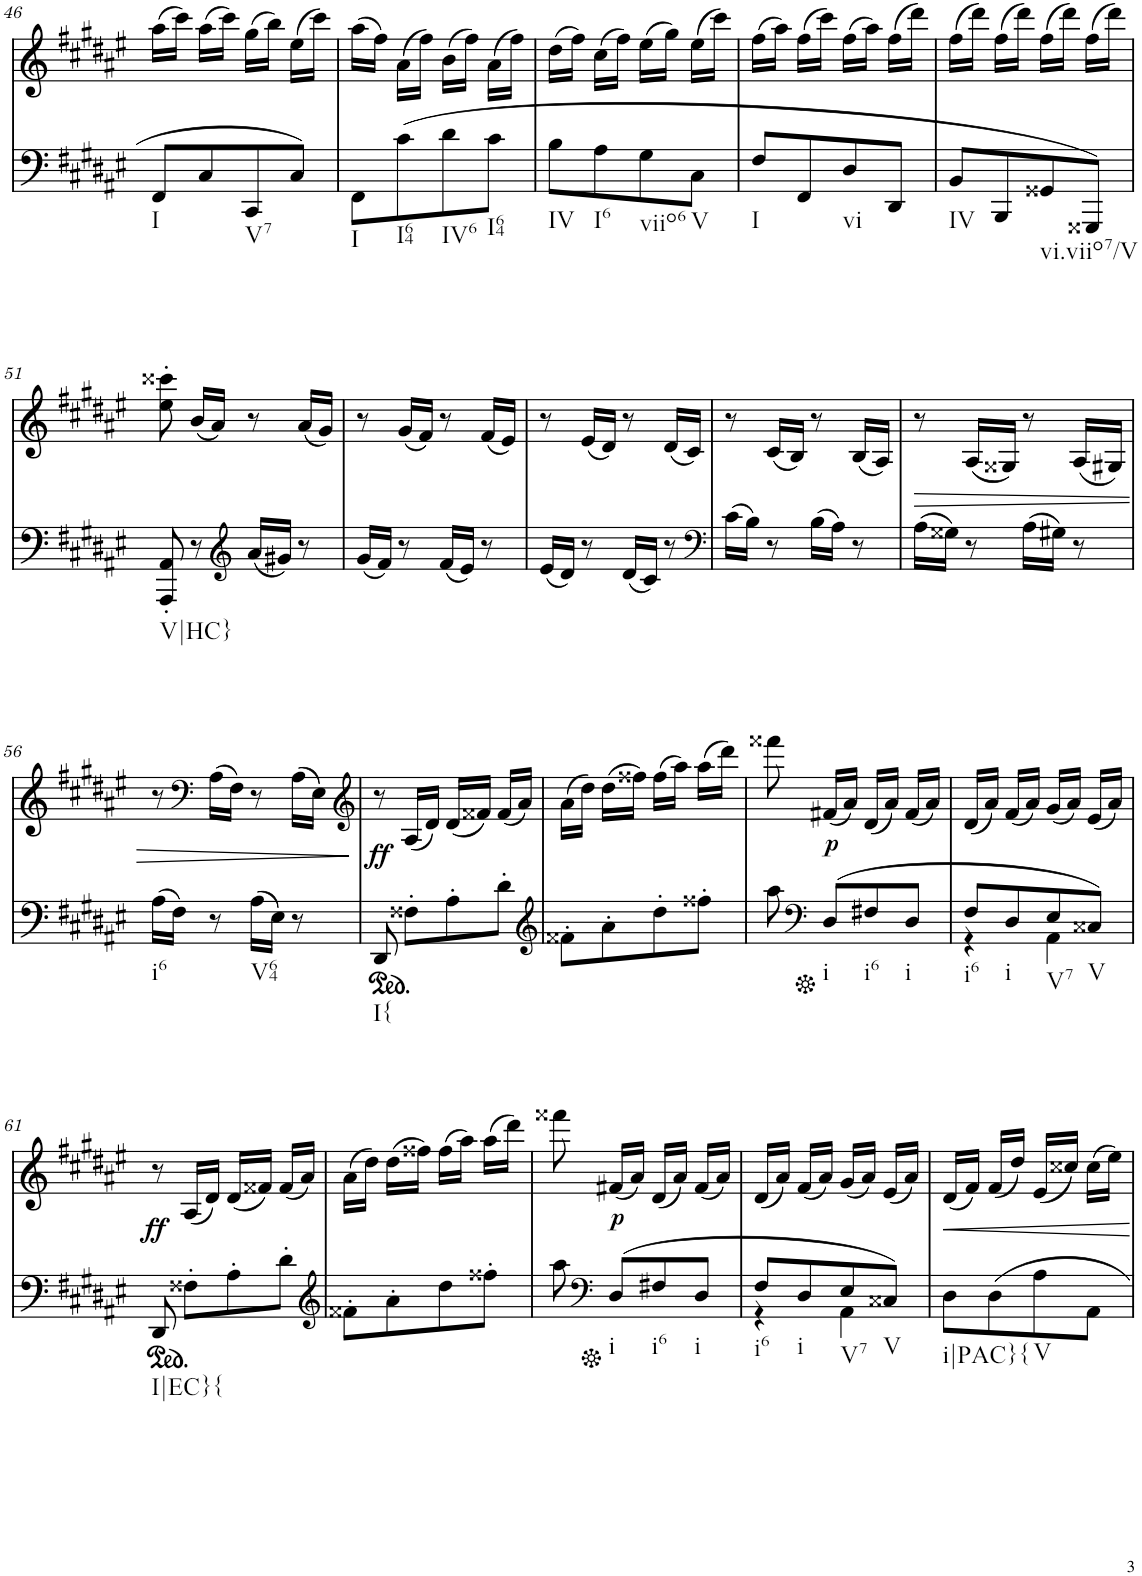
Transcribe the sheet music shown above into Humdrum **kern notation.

**kern	**kern	**text	**dynam
*part2	*part1	*part1	*part1
*staff2	*staff1	*staff1	*staff1
*I"piano	*I"piano	*	*
*I'Pno	*I'Pno	*	*
!!LO:PB:g=z
*clefF4	*clefG2	*	*
*k[f#c#g#d#a#e#]	*k[f#c#g#d#a#e#]	*	*
*F#:	*F#:	*	*
*M2/4	*M2/4	*	*
=46	=46	=46	=46
!LO:TX:b:t=I	!	!	!
8FF#/L	(16aa#\LL	.	.
.	16ccc#\JJ)	.	.
8C#/	(16aa#\LL	.	.
.	16ccc#\JJ)	.	.
!LO:TX:b:t=V7	!	!	!
8CC#/	(16gg#\LL	.	.
.	16bb\JJ)	.	.
8C#/J	(16ee#\LL	.	.
.	16ccc#\JJ)	.	.
=47	=47	=47	=47
!LO:TX:b:t=I	!	!	!
8FF#\L	(16aa#\LL	.	.
.	16ff#\JJ)	.	.
!LO:TX:b:t=I64	!	!	!
(8c#\	(16a#\LL	.	.
.	16ff#\JJ)	.	.
!LO:TX:b:t=IV6	!	!	!
8d#\	(16b\LL	.	.
.	16ff#\JJ)	.	.
!LO:TX:b:t=I64	!	!	!
8c#\J	(16a#\LL	.	.
.	16ff#\JJ)	.	.
=48	=48	=48	=48
!LO:TX:b:t=IV	!	!	!
8B\L	(16dd#\LL	.	.
.	16ff#\JJ)	.	.
!LO:TX:b:t=I6	!	!	!
8A#\	(16cc#\LL	.	.
.	16ff#\JJ)	.	.
!LO:TX:b:t=viio6	!	!	!
8G#\	(16ee#\LL	.	.
.	16gg#\JJ)	.	.
!LO:TX:b:t=V	!	!	!
8C#\J	(16ee#\LL	.	.
.	16ccc#\JJ)	.	.
=49	=49	=49	=49
!LO:TX:b:t=I	!	!	!
8F#/L	(16ff#\LL	.	.
.	16aa#\JJ)	.	.
8FF#/	(16ff#\LL	.	.
.	16ccc#\JJ)	.	.
!LO:TX:b:t=vi	!	!	!
8D#/	(16ff#\LL	.	.
.	16aa#\JJ)	.	.
8DD#/J	(16ff#\LL	.	.
.	16ddd#\JJ)	.	.
=50	=50	=50	=50
!LO:TX:b:t=IV	!	!	!
8BB/L	(16ff#\LL	.	.
.	16ddd#\JJ)	.	.
8BBB/	(16ff#\LL	.	.
.	16ddd#\JJ)	.	.
!LO:TX:b:t=vi.viio7/V	!	!	!
8GG##X/	(16ff#\LL	.	.
.	16ddd#\JJ)	.	.
8GGG##X/J)	(16ff#\LL	.	.
.	16ddd#\JJ)	.	.
!!LO:LB:g=z
=51	=51	=51	=51
!LO:TX:b:t=V|HC}	!	!	!
8AAA#/' 8AA#/'	8ee#\' 8ccc##X\'	.	.
8r	(16b/LL	.	.
.	16a#/JJ)	.	.
*clefG2	*	*	*
(16a#/LL	8r	.	.
16g#X/JJ)	.	.	.
8r	(16a#/LL	.	.
.	16g#/JJ)	.	.
=52	=52	=52	=52
(16g#/LL	8r	.	.
16f#/JJ)	.	.	.
8r	(16g#/LL	.	.
.	16f#/JJ)	.	.
(16f#/LL	8r	.	.
16e#/JJ)	.	.	.
8r	(16f#/LL	.	.
.	16e#/JJ)	.	.
=53	=53	=53	=53
(16e#/LL	8r	.	.
16d#/JJ)	.	.	.
8r	(16e#/LL	.	.
.	16d#/JJ)	.	.
(16d#/LL	8r	.	.
16c#/JJ)	.	.	.
8r	(16d#/LL	.	.
.	16c#/JJ)	.	.
=54	=54	=54	=54
*clefF4	*	*	*
(16c#\LL	8r	.	.
16B\JJ)	.	.	.
8r	(16c#/LL	.	.
.	16B/JJ)	.	.
(16B\LL	8r	.	.
16A#\JJ)	.	.	.
8r	(16B/LL	.	.
.	16A#/JJ)	.	.
=55	=55	=55	=55
!	!	!	!LO:HP:b
(16A#\LL	8r	.	>
16G##X\JJ)	.	.	.
8r	(16A#/LL	.	.
.	16G##X/JJ)	.	.
(16A#\LL	8r	.	.
16G#X\JJ)	.	.	.
8r	(16A#/LL	.	.
.	16G#X/JJ)	.	.
!!LO:LB:g=z
=56	=56	=56	=56
!LO:TX:b:t=i6	!	!	!
(16A#\LL	8r	.	.
16F#\JJ)	.	.	.
*	*clefF4	*	*
8r	(16A#\LL	.	.
.	16F#\JJ)	.	.
!LO:TX:b:t=V64	!	!	!
(16A#\LL	8r	.	.
16E#\JJ)	.	.	.
8r	(16A#\LL	.	.
.	16E#\JJ)	.	.
.	.	.	]
=57	=57	=57	=57
*	*clefG2	*	*
*ped	*	*	*
!LO:TX:b:t=I{	!	!	!
!	!	!	!LO:DY:b
8DD#/	8r	.	ff
8F##X'\L	(16A#/LL	.	.
.	16d#/JJ)	.	.
8A#'\	(16d#/LL	.	.
.	16f##X/JJ)	.	.
8d#'\J	(16f##/LL	.	.
.	16a#/JJ)	.	.
=58	=58	=58	=58
*clefG2	*	*	*
8f##X'\L	(16a#\LL	.	.
.	16dd#\JJ)	.	.
8a#'\	(16dd#\LL	.	.
.	16ff##X\JJ)	.	.
8dd#'\	(16ff##\LL	.	.
.	16aa#\JJ)	.	.
8ff##X'\J	(16aa#\LL	.	.
.	16ddd#\JJ)	.	.
=59	=59	=59	=59
8aa#\	8fff##X\	.	.
*clefF4	*	*	*
*Xped	*	*	*
!LO:TX:b:t=i	!	!	!
!	!	!LO:LY:b	!
(8D#/L	(16f#X/LL	.	.
.	16a#/JJ)	.	.
!LO:TX:b:t=i6	!	!	!
8F#X/	(16d#/LL	.	.
.	16a#/JJ)	.	.
!LO:TX:b:t=i	!	!	!
8D#/J	(16f#/LL	.	.
.	16a#/JJ)	.	.
=60	=60	=60	=60
*^	*	*	*
!LO:TX:b:t=i6	!	!	!	!
8F#/L	4r	(16d#/LL	.	.
.	.	16a#/JJ)	.	.
!LO:TX:b:t=i	!	!	!	!
8D#/	.	(16f#/LL	.	.
.	.	16a#/JJ)	.	.
!LO:TX:b:t=V7	!	!	!	!
8E#/	4AA#\	(16g#/LL	.	.
.	.	16a#/JJ)	.	.
!LO:TX:b:t=V	!	!	!	!
8C##X/J)	.	(16e#/LL	.	.
.	.	16a#/JJ)	.	.
*v	*v	*	*	*
!!LO:LB:g=z
=61	=61	=61	=61
*ped	*	*	*
!LO:TX:b:t=I|EC}{	!	!	!
!	!	!	!LO:DY:b
8DD#/	8r	.	ff
8F##X'\L	(16A#/LL	.	.
.	16d#/JJ)	.	.
8A#'\	(16d#/LL	.	.
.	16f##X/JJ)	.	.
8d#'\J	(16f##/LL	.	.
.	16a#/JJ)	.	.
=62	=62	=62	=62
*clefG2	*	*	*
8f##X'\L	(16a#\LL	.	.
.	16dd#\JJ)	.	.
8a#'\	(16dd#\LL	.	.
.	16ff##X\JJ)	.	.
8dd#\	(16ff##\LL	.	.
.	16aa#\JJ)	.	.
8ff##X'\J	(16aa#\LL	.	.
.	16ddd#\JJ)	.	.
=63	=63	=63	=63
8aa#\	8fff##X\	.	.
*clefF4	*	*	*
*Xped	*	*	*
!LO:TX:b:t=i	!	!	!
!	!	!LO:LY:b	!
(8D#/L	(16f#X/LL	.	.
.	16a#/JJ)	.	.
!LO:TX:b:t=i6	!	!	!
8F#X/	(16d#/LL	.	.
.	16a#/JJ)	.	.
!LO:TX:b:t=i	!	!	!
8D#/J	(16f#/LL	.	.
.	16a#/JJ)	.	.
=64	=64	=64	=64
*^	*	*	*
!LO:TX:b:t=i6	!	!	!	!
8F#/L	4r	(16d#/LL	.	.
.	.	16a#/JJ)	.	.
!LO:TX:b:t=i	!	!	!	!
8D#/	.	(16f#/LL	.	.
.	.	16a#/JJ)	.	.
!LO:TX:b:t=V7	!	!	!	!
8E#/	4AA#\	(16g#/LL	.	.
.	.	16a#/JJ)	.	.
!LO:TX:b:t=V	!	!	!	!
8C##X/J)	.	(16e#/LL	.	.
.	.	16a#/JJ)	.	.
*v	*v	*	*	*
=65	=65	=65	=65
!LO:TX:b:t=i|PAC}{	!	!	!
8D#\L	(16d#/LL	.	.
.	16f#/JJ)	.	.
8D#\	(16f#/LL	.	.
.	16dd#/JJ)	.	.
!LO:TX:b:t=V	!	!	!
8A#\	(16e#/LL	.	.
.	16cc##X/JJ)	.	.
8AA#\J	(16cc##\LL	.	.
.	16ee#\JJ)	.	.
=	=	=	=
*-	*-	*-	*-
